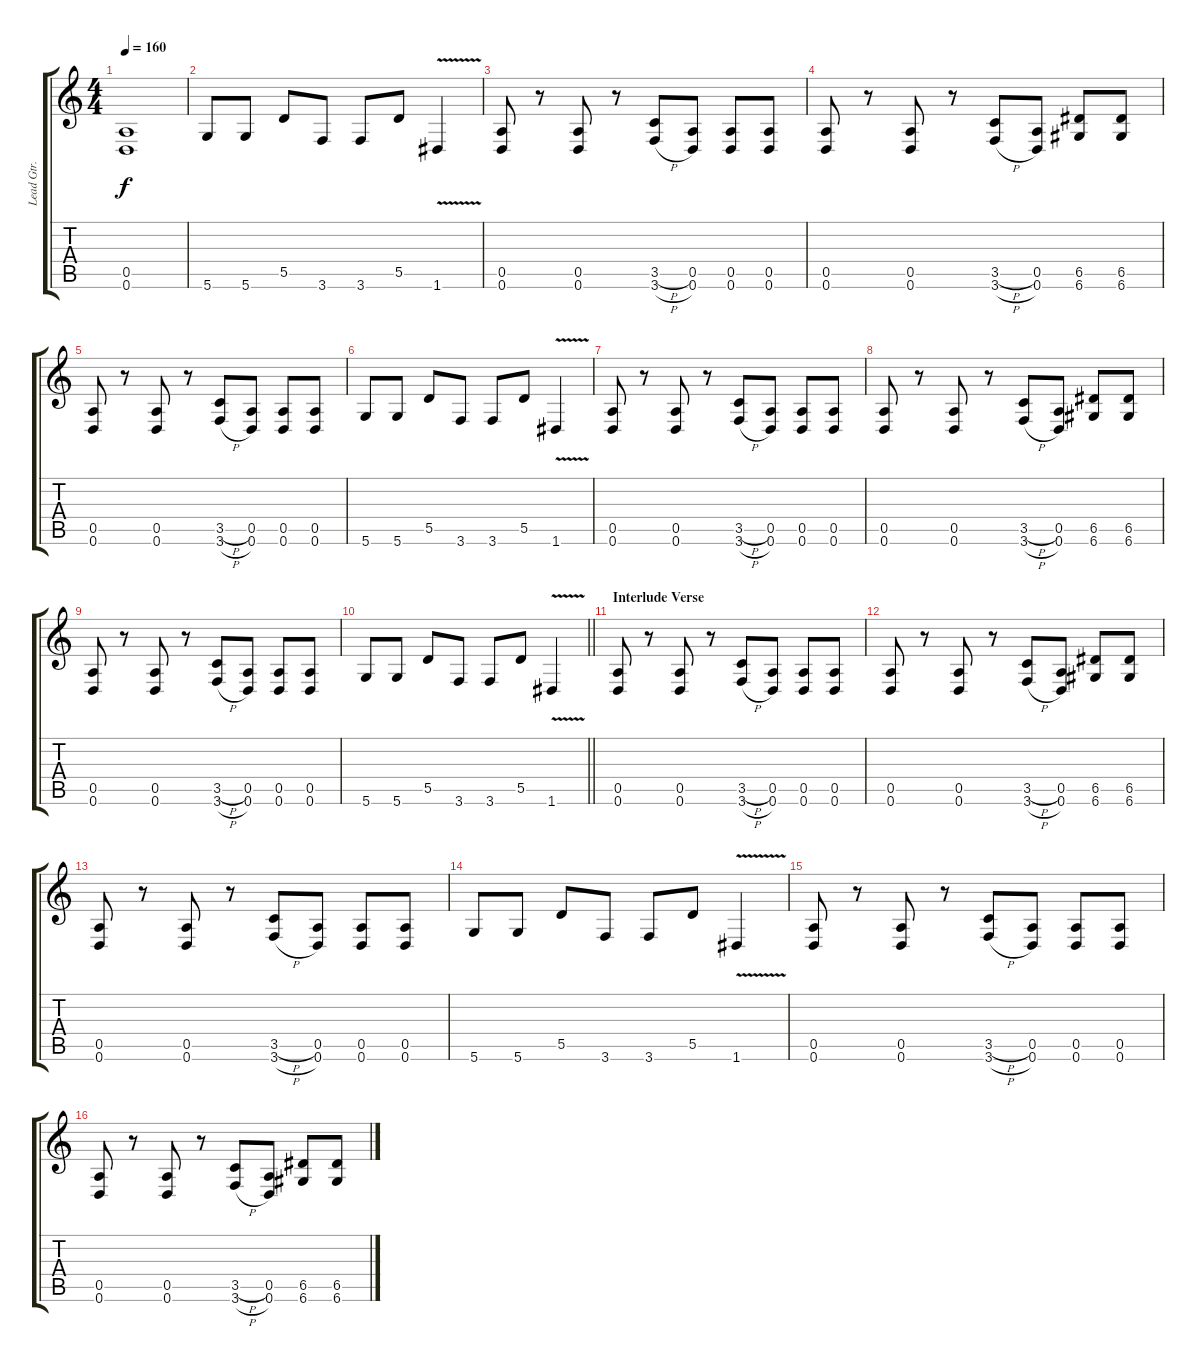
\track ("Lead Gtr. (Kielinen)" "Lead Gtr. ") {instrument distortionguitar}
\staff {score tabs}
\tuning (E4 B3 G3 D3 A2 D2) {hide}
\ts (4 4)
\tempo 160
\clef g2
\ks c
(0.5{t} 0.6{t}).1{dy f} |
5.6.8 5.6.8 5.5.8 3.6.8 3.6.8 5.5.8 1.6{v}.4 |
(0.5 0.6).8 r.8 (0.5 0.6).8 r.8 (3.5{h} 3.6{h}).8 (0.5 0.6).8 (0.5 0.6).8 (0.5 0.6).8 |
(0.5 0.6).8 r.8 (0.5 0.6).8 r.8 (3.5{h} 3.6{h}).8 (0.5 0.6).8 (6.5 6.6).8 (6.5 6.6).8 |
(0.5 0.6).8 r.8 (0.5 0.6).8 r.8 (3.5{h} 3.6{h}).8 (0.5 0.6).8 (0.5 0.6).8 (0.5 0.6).8 |
5.6.8 5.6.8 5.5.8 3.6.8 3.6.8 5.5.8 1.6{v}.4 |
(0.5 0.6).8 r.8 (0.5 0.6).8 r.8 (3.5{h} 3.6{h}).8 (0.5 0.6).8 (0.5 0.6).8 (0.5 0.6).8 |
(0.5 0.6).8 r.8 (0.5 0.6).8 r.8 (3.5{h} 3.6{h}).8 (0.5 0.6).8 (6.5 6.6).8 (6.5 6.6).8 |
(0.5 0.6).8 r.8 (0.5 0.6).8 r.8 (3.5{h} 3.6{h}).8 (0.5 0.6).8 (0.5 0.6).8 (0.5 0.6).8 |
\barLineRight lightlight
5.6.8 5.6.8 5.5.8 3.6.8 3.6.8 5.5.8 1.6{v}.4 |
\section ("" "Interlude Verse")
(0.5 0.6).8 r.8 (0.5 0.6).8 r.8 (3.5{h} 3.6{h}).8 (0.5 0.6).8 (0.5 0.6).8 (0.5 0.6).8 |
(0.5 0.6).8 r.8 (0.5 0.6).8 r.8 (3.5{h} 3.6{h}).8 (0.5 0.6).8 (6.5 6.6).8 (6.5 6.6).8 |
(0.5 0.6).8 r.8 (0.5 0.6).8 r.8 (3.5{h} 3.6{h}).8 (0.5 0.6).8 (0.5 0.6).8 (0.5 0.6).8 |
5.6.8 5.6.8 5.5.8 3.6.8 3.6.8 5.5.8 1.6{v}.4 |
(0.5 0.6).8 r.8 (0.5 0.6).8 r.8 (3.5{h} 3.6{h}).8 (0.5 0.6).8 (0.5 0.6).8 (0.5 0.6).8 |
(0.5 0.6).8 r.8 (0.5 0.6).8 r.8 (3.5{h} 3.6{h}).8 (0.5 0.6).8 (6.5 6.6).8 (6.5 6.6).8
